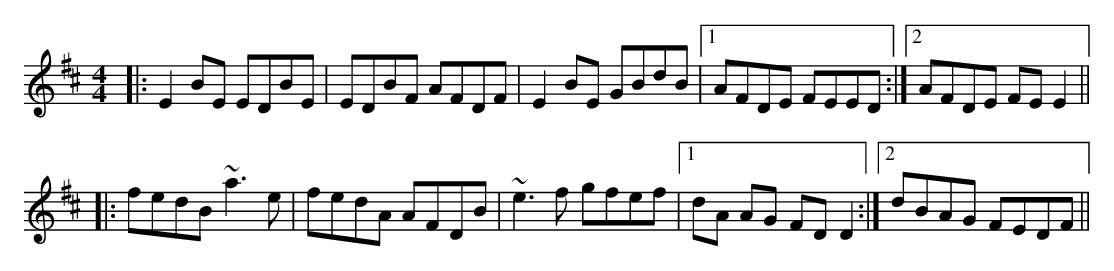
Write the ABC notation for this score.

X:1
M:4/4
K:Edor
|:E2BE EDBE|EDBF AFDF|E2BE GBdB|1 AFDE FEED:|2 AFDE FEE2||
|:fedB ~a3e|fedA AFDB|~e3f gfef|1 dA AG FDD2:|2 dBAG FEDF||
